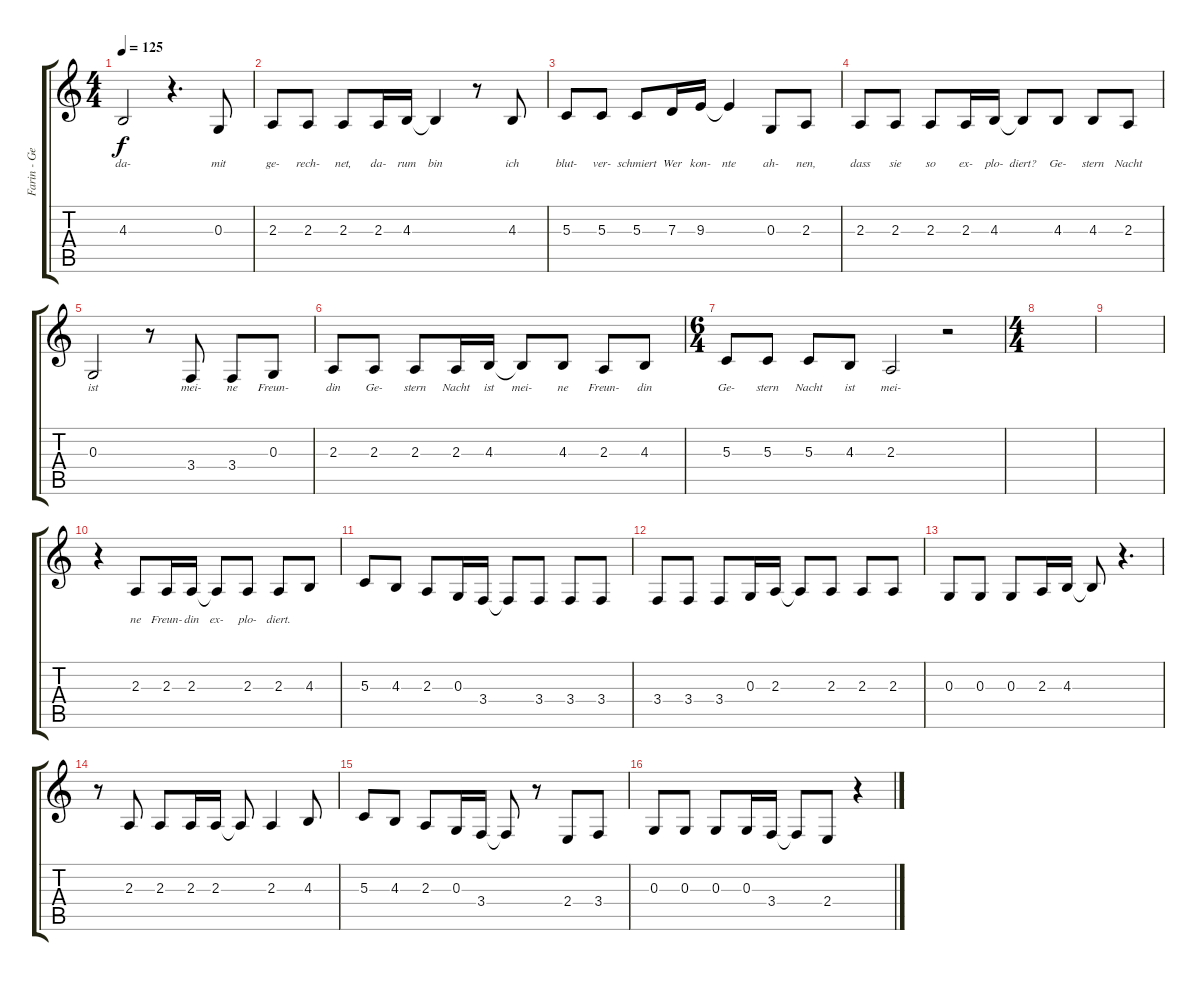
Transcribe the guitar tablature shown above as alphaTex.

\track ("Farin - Gesang " "Farin - Ge") {instrument oboe}
\staff {score tabs}
\tuning (E4 B3 G3 D3 A2 E2) {hide}
\ts (4 4)
\tempo 125
\clef g2
\ks c
4.3.2{lyrics (0 "da-") lyrics (1 "") lyrics (2 "") lyrics (3 "") lyrics (4 "") dy f} r.4{d} 0.3.8{lyrics (0 "mit") lyrics (1 "") lyrics (2 "") lyrics (3 "") lyrics (4 "")} |
2.3.8{lyrics (0 "ge-") lyrics (1 "") lyrics (2 "") lyrics (3 "") lyrics (4 "")} 2.3.8{lyrics (0 "rech-") lyrics (1 "") lyrics (2 "") lyrics (3 "") lyrics (4 "")} 2.3.8{lyrics (0 "net,") lyrics (1 "") lyrics (2 "") lyrics (3 "") lyrics (4 "")} 2.3.16{lyrics (0 "da-") lyrics (1 "") lyrics (2 "") lyrics (3 "") lyrics (4 "")} 4.3.16{lyrics (0 "rum") lyrics (1 "") lyrics (2 "") lyrics (3 "") lyrics (4 "")} 4.3{t}.4{lyrics (0 "bin") lyrics (1 "") lyrics (2 "") lyrics (3 "") lyrics (4 "")} r.8 4.3.8{lyrics (0 "ich") lyrics (1 "") lyrics (2 "") lyrics (3 "") lyrics (4 "")} |
5.3.8{lyrics (0 "blut-") lyrics (1 "") lyrics (2 "") lyrics (3 "") lyrics (4 "")} 5.3.8{lyrics (0 "ver-") lyrics (1 "") lyrics (2 "") lyrics (3 "") lyrics (4 "")} 5.3.8{lyrics (0 "schmiert") lyrics (1 "") lyrics (2 "") lyrics (3 "") lyrics (4 "")} 7.3.16{lyrics (0 "Wer") lyrics (1 "") lyrics (2 "") lyrics (3 "") lyrics (4 "")} 9.3.16{lyrics (0 "kon-") lyrics (1 "") lyrics (2 "") lyrics (3 "") lyrics (4 "")} 9.3{t}.4{lyrics (0 "nte") lyrics (1 "") lyrics (2 "") lyrics (3 "") lyrics (4 "")} 0.3.8{lyrics (0 "ah-") lyrics (1 "") lyrics (2 "") lyrics (3 "") lyrics (4 "")} 2.3.8{lyrics (0 "nen,") lyrics (1 "") lyrics (2 "") lyrics (3 "") lyrics (4 "")} |
2.3.8{lyrics (0 "dass") lyrics (1 "") lyrics (2 "") lyrics (3 "") lyrics (4 "")} 2.3.8{lyrics (0 "sie") lyrics (1 "") lyrics (2 "") lyrics (3 "") lyrics (4 "")} 2.3.8{lyrics (0 "so") lyrics (1 "") lyrics (2 "") lyrics (3 "") lyrics (4 "")} 2.3.16{lyrics (0 "ex-") lyrics (1 "") lyrics (2 "") lyrics (3 "") lyrics (4 "")} 4.3.16{lyrics (0 "plo-") lyrics (1 "") lyrics (2 "") lyrics (3 "") lyrics (4 "")} 4.3{t}.8{lyrics (0 "diert?") lyrics (1 "") lyrics (2 "") lyrics (3 "") lyrics (4 "")} 4.3.8{lyrics (0 "Ge-") lyrics (1 "") lyrics (2 "") lyrics (3 "") lyrics (4 "")} 4.3.8{lyrics (0 "stern") lyrics (1 "") lyrics (2 "") lyrics (3 "") lyrics (4 "")} 2.3.8{lyrics (0 "Nacht") lyrics (1 "") lyrics (2 "") lyrics (3 "") lyrics (4 "")} |
0.3.2{lyrics (0 "ist") lyrics (1 "") lyrics (2 "") lyrics (3 "") lyrics (4 "")} r.8 3.4.8{lyrics (0 "mei-") lyrics (1 "") lyrics (2 "") lyrics (3 "") lyrics (4 "")} 3.4.8{lyrics (0 "ne") lyrics (1 "") lyrics (2 "") lyrics (3 "") lyrics (4 "")} 0.3.8{lyrics (0 "Freun-") lyrics (1 "") lyrics (2 "") lyrics (3 "") lyrics (4 "")} |
2.3.8{lyrics (0 "din") lyrics (1 "") lyrics (2 "") lyrics (3 "") lyrics (4 "")} 2.3.8{lyrics (0 "Ge-") lyrics (1 "") lyrics (2 "") lyrics (3 "") lyrics (4 "")} 2.3.8{lyrics (0 "stern") lyrics (1 "") lyrics (2 "") lyrics (3 "") lyrics (4 "")} 2.3.16{lyrics (0 "Nacht") lyrics (1 "") lyrics (2 "") lyrics (3 "") lyrics (4 "")} 4.3.16{lyrics (0 "ist") lyrics (1 "") lyrics (2 "") lyrics (3 "") lyrics (4 "")} 4.3{t}.8{lyrics (0 "mei-") lyrics (1 "") lyrics (2 "") lyrics (3 "") lyrics (4 "")} 4.3.8{lyrics (0 "ne") lyrics (1 "") lyrics (2 "") lyrics (3 "") lyrics (4 "")} 2.3.8{lyrics (0 "Freun-") lyrics (1 "") lyrics (2 "") lyrics (3 "") lyrics (4 "")} 4.3.8{lyrics (0 "din") lyrics (1 "") lyrics (2 "") lyrics (3 "") lyrics (4 "")} |
\ts (6 4)
5.3.8{lyrics (0 "Ge-") lyrics (1 "") lyrics (2 "") lyrics (3 "") lyrics (4 "")} 5.3.8{lyrics (0 "stern") lyrics (1 "") lyrics (2 "") lyrics (3 "") lyrics (4 "")} 5.3.8{lyrics (0 "Nacht") lyrics (1 "") lyrics (2 "") lyrics (3 "") lyrics (4 "")} 4.3.8{lyrics (0 "ist") lyrics (1 "") lyrics (2 "") lyrics (3 "") lyrics (4 "")} 2.3.2{lyrics (0 "mei-") lyrics (1 "") lyrics (2 "") lyrics (3 "") lyrics (4 "")} r.2 |
\ts (4 4)
|
|
r.4 2.3.8{lyrics (0 "ne") lyrics (1 "") lyrics (2 "") lyrics (3 "") lyrics (4 "")} 2.3.16{lyrics (0 "Freun-") lyrics (1 "") lyrics (2 "") lyrics (3 "") lyrics (4 "")} 2.3.16{lyrics (0 "din") lyrics (1 "") lyrics (2 "") lyrics (3 "") lyrics (4 "")} 2.3{t}.8{lyrics (0 "ex-") lyrics (1 "") lyrics (2 "") lyrics (3 "") lyrics (4 "")} 2.3.8{lyrics (0 "plo-") lyrics (1 "") lyrics (2 "") lyrics (3 "") lyrics (4 "")} 2.3.8{lyrics (0 "diert.") lyrics (1 "") lyrics (2 "") lyrics (3 "") lyrics (4 "")} 4.3.8 |
5.3.8 4.3.8 2.3.8 0.3.16 3.4.16 3.4{t}.8 3.4.8 3.4.8 3.4.8 |
3.4.8 3.4.8 3.4.8 0.3.16 2.3.16 2.3{t}.8 2.3.8 2.3.8 2.3.8 |
0.3.8 0.3.8 0.3.8 2.3.16 4.3.16 4.3{t}.8 r.4{d} |
r.8 2.3.8 2.3.8 2.3.16 2.3.16 2.3{t}.8 2.3.4 4.3.8 |
5.3.8 4.3.8 2.3.8 0.3.16 3.4.16 3.4{t}.8 r.8 2.4.8 3.4.8 |
0.3.8 0.3.8 0.3.8 0.3.16 3.4.16 3.4{t}.8 2.4.8 r.4
